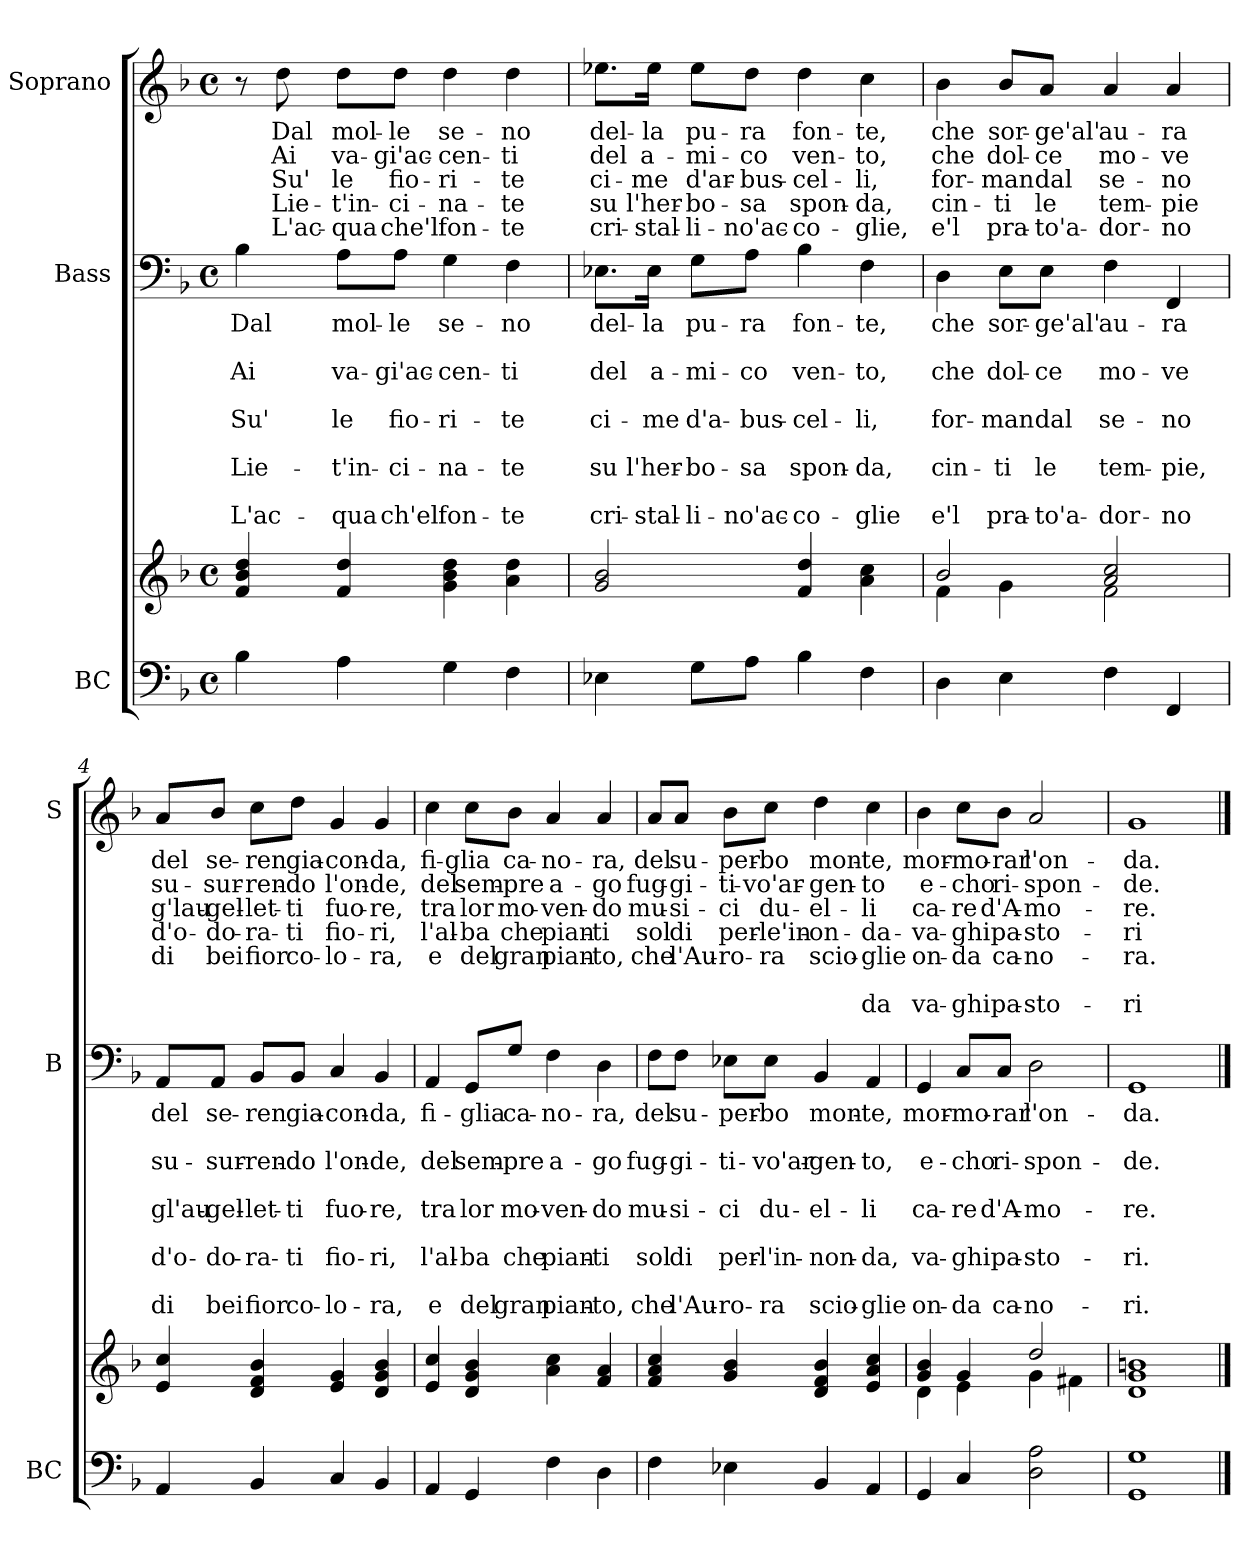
**kern	**kern	**kern	**text	**text	**text	**text	**text	**text	**text	**text	**text	**kern	**text	**text	**text	**text	**text	**text	**text
*part3	*part3	*part2	*part2	*part2	*part2	*part2	*part2	*part2	*part2	*part2	*part2	*part1	*part1	*part1	*part1	*part1	*part1	*part1	*part1
*staff4	*staff3	*staff2	*staff2	*staff2	*staff2	*staff2	*staff2	*staff2	*staff2	*staff2	*staff2	*staff1	*staff1	*staff1	*staff1	*staff1	*staff1	*staff1	*staff1
*I"BC	*	*I"Bass	*	*	*	*	*	*	*	*	*	*I"Soprano	*	*	*	*	*	*	*
*I'BC	*	*I'B	*	*	*	*	*	*	*	*	*	*I'S	*	*	*	*	*	*	*
*clefF4	*clefG2	*clefF4	*	*	*	*	*	*	*	*	*	*clefG2	*	*	*	*	*	*	*
*k[b-]	*k[b-]	*k[b-]	*	*	*	*	*	*	*	*	*	*k[b-]	*	*	*	*	*	*	*
*F:	*F:	*F:	*	*	*	*	*	*	*	*	*	*F:	*	*	*	*	*	*	*
*M4/4	*M4/4	*M4/4	*	*	*	*	*	*	*	*	*	*M4/4	*	*	*	*	*	*	*
*met(c)	*met(c)	*met(c)	*	*	*	*	*	*	*	*	*	*met(c)	*	*	*	*	*	*	*
=1	=1	=1	=1	=1	=1	=1	=1	=1	=1	=1	=1	=1	=1	=1	=1	=1	=1	=1	=1
4B-\	4f/ 4b-/ 4dd/	4B-\	Dal	.	Ai	.	Su'	.	Lie-	.	L'ac-	8r	.	.	.	.	.	.	.
.	.	.	.	.	.	.	.	.	.	.	.	8dd\	Dal	Ai	Su'	Lie-	L'ac-	.	.
4A\	4f/ 4dd/	8A\L	mol-	.	va-	.	le	.	-t'in-	.	-qua	8dd\L	mol-	va-	le	-t'in-	-qua	.	.
.	.	8A\J	-le	.	-gi'ac-	.	fio-	.	-ci-	.	ch'el	8dd\J	-le	-gi'ac-	fio-	-ci-	che'l	.	.
4G\	4g\ 4b-\ 4dd\	4G\	se-	.	-cen-	.	-ri-	.	-na-	.	fon-	4dd\	se-	-cen-	-ri-	-na-	fon-	.	.
4F\	4a\ 4dd\	4F\	-no	.	-ti	.	-te	.	-te	.	-te	4dd\	-no	-ti	-te	-te	-te	.	.
=2	=2	=2	=2	=2	=2	=2	=2	=2	=2	=2	=2	=2	=2	=2	=2	=2	=2	=2	=2
4E-X\	2g/ 2b-/	8.E-X\L	del-	.	del	.	ci-	.	su	.	cri-	8.ee-X\L	del-	del	ci-	su	cri-	.	.
.	.	16E-\Jk	-la	.	a-	.	-me	.	l'her-	.	-stal-	16ee-\Jk	-la	a-	-me	l'her-	-stal-	.	.
8G\L	.	8G\L	pu-	.	-mi-	.	d'a-	.	-bo-	.	-li-	8ee-\L	pu-	-mi-	d'ar-	-bo-	-li-	.	.
8A\J	.	8A\J	-ra	.	-co	.	-bus-	.	-sa	.	-no'ac-	8dd\J	-ra	-co	-bus-	-sa	-no'ac-	.	.
4B-\	4f/ 4dd/	4B-\	fon-	.	ven-	.	-cel-	.	spon-	.	-co-	4dd\	fon-	ven-	-cel-	spon-	-co-	.	.
4F\	4a\ 4cc\	4F\	-te,	.	-to,	.	-li,	.	-da,	.	-glie	4cc\	-te,	-to,	-li,	-da,	-glie,	.	.
=3	=3	=3	=3	=3	=3	=3	=3	=3	=3	=3	=3	=3	=3	=3	=3	=3	=3	=3	=3
*	*^	*	*	*	*	*	*	*	*	*	*	*	*	*	*	*	*	*	*
4D\	2b-/	4f\	4D\	che	.	che	.	for-	.	cin-	.	e'l	4b-\	che	che	for-	cin-	e'l	.	.
4E\	.	4g\	8E\L	sor-	.	dol-	.	-man	.	-ti	.	pra-	8b-/L	sor-	dol-	-man	-ti	pra-	.	.
.	.	.	8E\J	-ge'al'	.	-ce	.	dal	.	le	.	-to'a-	8a/J	-ge'al'	-ce	dal	le	-to'a-	.	.
4F\	2a/ 2cc/	2f\	4F\	au-	.	mo-	.	se-	.	tem-	.	-dor-	4a/	au-	mo-	se-	tem-	-dor-	.	.
4FF/	.	.	4FF/	-ra	.	-ve	.	-no	.	-pie,	.	-no	4a/	-ra	-ve	-no	-pie	-no	.	.
*	*v	*v	*	*	*	*	*	*	*	*	*	*	*	*	*	*	*	*	*	*
!!LO:LB:g=z
=4	=4	=4	=4	=4	=4	=4	=4	=4	=4	=4	=4	=4	=4	=4	=4	=4	=4	=4	=4
4AA/	4e/ 4cc/	8AA/L	del	.	su-	.	gl'au-	.	d'o-	.	di	8a/L	del	su-	g'lau-	d'o-	di	.	.
.	.	8AA/J	se-	.	-sur-	.	-gel-	.	-do-	.	bei	8b-/J	se-	-sur-	-gel-	-do-	bei	.	.
4BB-/	4d/ 4f/ 4b-/	8BB-/L	-ren	.	-ren-	.	-let-	.	-ra-	.	fior	8cc\L	-ren	-ren-	-let-	-ra-	fior	.	.
.	.	8BB-/J	gia-	.	-do	.	-ti	.	-ti	.	co-	8dd\J	gia-	-do	-ti	-ti	co-	.	.
4C/	4e/ 4g/	4C/	-con-	.	l'on-	.	fuo-	.	fio-	.	-lo-	4g/	-con-	l'on-	fuo-	fio-	-lo-	.	.
4BB-/	4d/ 4g/ 4b-/	4BB-/	-da,	.	-de,	.	-re,	.	-ri,	.	-ra,	4g/	-da,	-de,	-re,	-ri,	-ra,	.	.
=5	=5	=5	=5	=5	=5	=5	=5	=5	=5	=5	=5	=5	=5	=5	=5	=5	=5	=5	=5
4AA/	4e/ 4cc/	4AA/	fi-	.	del	.	tra	.	l'al-	.	e	4cc\	fi-	del	tra	l'al-	e	.	.
4GG/	4d/ 4g/ 4b-/	8GG/L	-glia	.	sem-	.	lor	.	-ba	.	del	8cc\L	-glia	sem-	lor	-ba	del	.	.
.	.	8G/J	ca-	.	-pre	.	mo-	.	che	.	gran	8b-\J	ca-	-pre	mo-	che	gran	.	.
4F\	4a\ 4cc\	4F\	-no-	.	a-	.	-ven-	.	pian-	.	pian-	4a/	-no-	a-	-ven-	pian-	pian-	.	.
4D\	4f/ 4a/	4D\	-ra,	.	-go	.	-do	.	-ti	.	-to,	4a/	-ra,	-go	-do	-ti	-to,	.	.
=6	=6	=6	=6	=6	=6	=6	=6	=6	=6	=6	=6	=6	=6	=6	=6	=6	=6	=6	=6
4F\	4f/ 4a/ 4cc/	8F\L	del	.	fug-	.	mu-	.	sol	.	che	8a/L	del	fug-	mu-	sol	che	.	.
.	.	8F\J	su-	.	-gi-	.	-si-	.	di	.	l'Au-	8a/J	su-	-gi-	-si-	di	l'Au-	.	.
4E-X\	4g/ 4b-/	8E-X\L	-per-	.	-ti-	.	-ci	.	per-	.	-ro-	8b-\L	-per-	-ti-	-ci	per-	-ro-	.	.
.	.	8E-\J	-bo	.	-vo'ar-	.	du-	.	-l'in-	.	-ra	8cc\J	-bo	-vo'ar-	du-	-le'in-	-ra	.	.
4BB-/	4d/ 4f/ 4b-/	4BB-/	mon-	.	-gen-	.	-el-	.	-non-	.	scio-	4dd\	mon-	-gen-	-el-	-on-	scio-	.	.
4AA/	4e/ 4a/ 4cc/	4AA/	-te,	.	-to,	.	-li	.	-da,	.	-glie	4cc\	-te,	-to	-li	-da-	-glie	.	da
=7	=7	=7	=7	=7	=7	=7	=7	=7	=7	=7	=7	=7	=7	=7	=7	=7	=7	=7	=7
*	*^	*	*	*	*	*	*	*	*	*	*	*	*	*	*	*	*	*	*
4GG/	4g/ 4b-/	4d\	4GG/	mor-	.	e-	.	ca-	.	va-	.	on-	4b-\	mor-	e-	ca-	-va-	on-	.	va-
4C/	4g/	4e\	8C/L	-mo-	.	-cho	.	-re	.	-ghi	.	-da	8cc\L	-mo-	-cho	-re	-ghi	-da	.	-ghi
.	.	.	8C/J	-rar	.	ri-	.	d'A-	.	pa-	.	ca-	8b-\J	-rar	ri-	d'A-	pa-	ca-	.	pa-
2D\ 2A\	2dd/	4g\	2D\	l'on-	.	-spon-	.	-mo-	.	-sto-	.	-no-	2a/	l'on-	-spon-	-mo-	-sto-	-no-	.	-sto-
.	.	4f#X\	.	.	.	.	.	.	.	.	.	.	.	.	.	.	.	.	.	.
*	*v	*v	*	*	*	*	*	*	*	*	*	*	*	*	*	*	*	*	*	*
=8	=8	=8	=8	=8	=8	=8	=8	=8	=8	=8	=8	=8	=8	=8	=8	=8	=8	=8	=8
1GG 1G	1d 1g 1bn	1GG	-da.	.	-de.	.	-re.	.	-ri.-	.	-ri.	1g	-da.	-de.	-re.	-ri	-ra.	.	-ri
==	==	==	==	==	==	==	==	==	==	==	==	==	==	==	==	==	==	==	==
*-	*-	*-	*-	*-	*-	*-	*-	*-	*-	*-	*-	*-	*-	*-	*-	*-	*-	*-	*-
